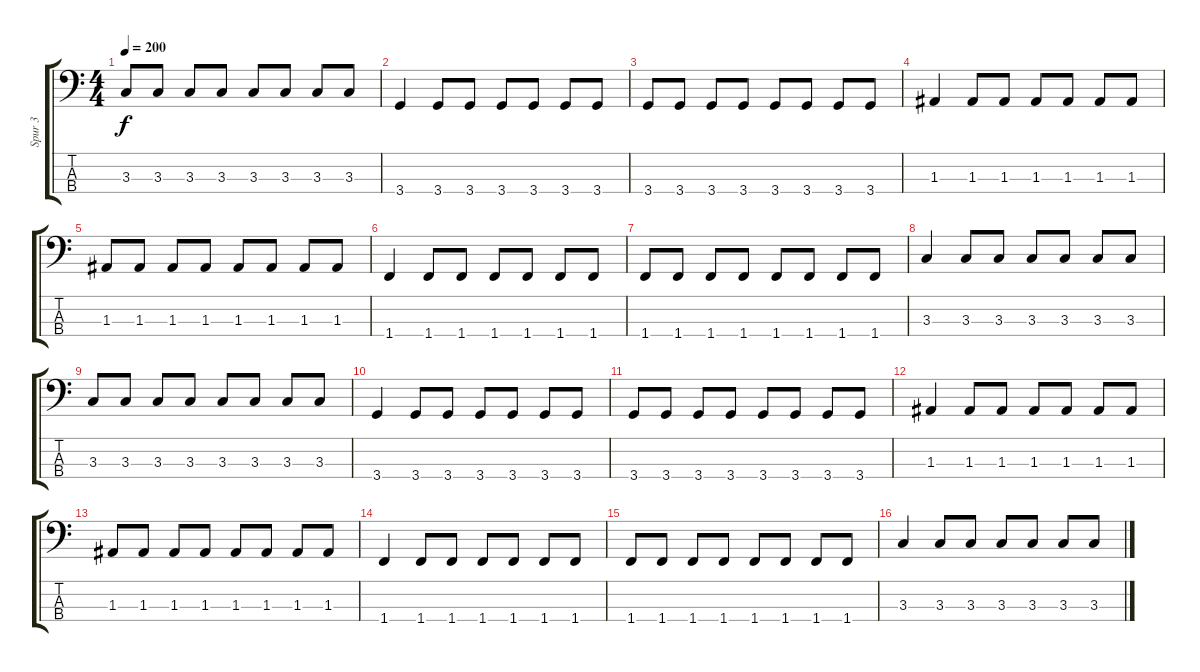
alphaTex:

\track ("Spur 3" "Spur 3") {instrument electricbasspick}
\staff {score tabs}
\tuning (G2 D2 A1 E1) {hide}
\ts (4 4)
\tempo 200
\clef f4
\ks c
3.3{t}.8{dy f} 3.3.8 3.3.8 3.3.8 3.3.8 3.3.8 3.3.8 3.3.8 |
3.4.4 3.4.8 3.4.8 3.4.8 3.4.8 3.4.8 3.4.8 |
3.4.8 3.4.8 3.4.8 3.4.8 3.4.8 3.4.8 3.4.8 3.4.8 |
1.3.4 1.3.8 1.3.8 1.3.8 1.3.8 1.3.8 1.3.8 |
1.3.8 1.3.8 1.3.8 1.3.8 1.3.8 1.3.8 1.3.8 1.3.8 |
1.4.4 1.4.8 1.4.8 1.4.8 1.4.8 1.4.8 1.4.8 |
1.4.8 1.4.8 1.4.8 1.4.8 1.4.8 1.4.8 1.4.8 1.4.8 |
3.3.4 3.3.8 3.3.8 3.3.8 3.3.8 3.3.8 3.3.8 |
3.3.8 3.3.8 3.3.8 3.3.8 3.3.8 3.3.8 3.3.8 3.3.8 |
3.4.4 3.4.8 3.4.8 3.4.8 3.4.8 3.4.8 3.4.8 |
3.4.8 3.4.8 3.4.8 3.4.8 3.4.8 3.4.8 3.4.8 3.4.8 |
1.3.4 1.3.8 1.3.8 1.3.8 1.3.8 1.3.8 1.3.8 |
1.3.8 1.3.8 1.3.8 1.3.8 1.3.8 1.3.8 1.3.8 1.3.8 |
1.4.4 1.4.8 1.4.8 1.4.8 1.4.8 1.4.8 1.4.8 |
1.4.8 1.4.8 1.4.8 1.4.8 1.4.8 1.4.8 1.4.8 1.4.8 |
3.3.4 3.3.8 3.3.8 3.3.8 3.3.8 3.3.8 3.3.8
